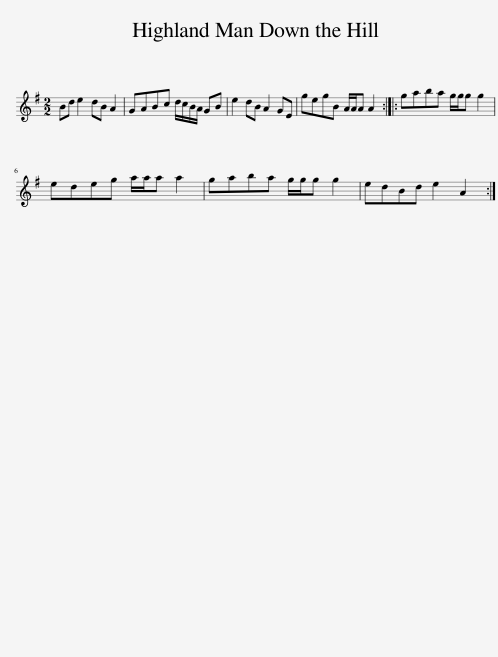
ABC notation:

X:1
L:1/8
M:2/2
I:linebreak $
K:G
V:1 treble
V:1
 Bd e2 dB A2 | GABc d/c/B/A/ GB | e2 dB A2 GE | gegB A/A/A A2 :: gaba g/g/g g2 |$ %5
 edeg a/a/a a2 | gaba g/g/g g2 | edBd e2 A2 :| %8
